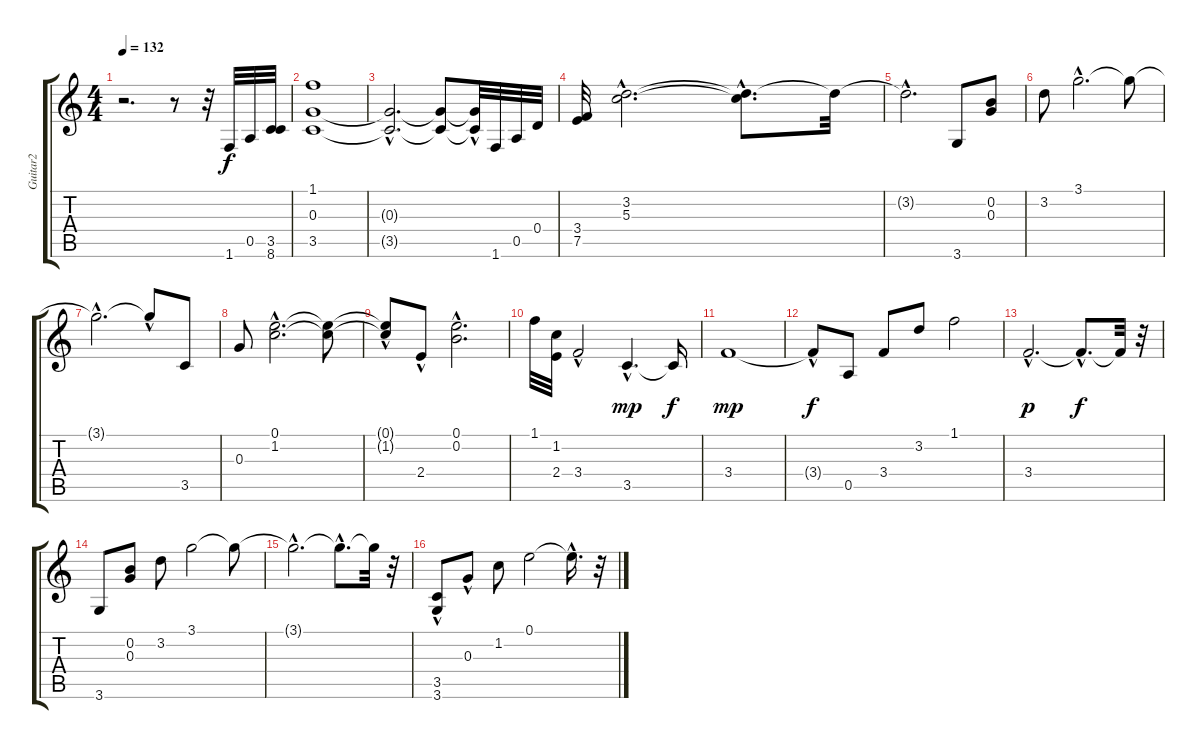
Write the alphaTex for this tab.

\track ("Guitar2" "Guitar2") {instrument distortionguitar}
\staff {score tabs}
\tuning (E4 B3 G3 D3 A2 E2) {hide}
\ts (4 4)
\tempo 132
\clef g2
\ks c
r.2{d dy f instrument distortionguitar} r.8 r.32 1.6.32{volume 8} 0.5.32{volume 7} (3.5 8.6).32{volume 7} |
(1.1 0.3 3.5).1{volume 7} |
(0.3{hac t} 3.5{hac t}).2{d} (0.3{t} 3.5{t}).8 (0.3{t} 3.5{hac t}).32 1.6.32{volume 7} 0.5.32 0.4.32 |
(3.4 7.5).32{volume 7} (3.2{hac} 5.3{hac}).2{d} (3.2{hac t} 5.3{t}).8{d} 3.2{t}.32 |
3.2{hac t}.2{d} 3.6.8{volume 6} (0.2 0.3).8{volume 6} |
3.2.8{volume 6} 3.1{hac}.2{d volume 6} 3.1{t}.8 |
3.1{hac t}.2{d} 3.1{hac t}.8 3.5.8{volume 5} |
0.3.8{volume 6} (0.1{hac} 1.2{hac}).2{d volume 6} (0.1{t} 1.2{t}).8 |
(0.1{hac t} 1.2{hac t}).8 2.4{hac}.8{volume 6} (0.1{hac} 0.2{hac}).2{d volume 7} |
1.1.32{volume 7} (1.2 2.4).32{volume 7} 3.4{hac}.2 3.5{hac}.4{d dy mp volume 7} 3.5{t}.16{dy f} |
3.4.1{dy mp volume 7} |
3.4{hac t}.8{dy f volume 7} 0.5.8{volume 6} 3.4.8{volume 8} 3.2.8{volume 8} 1.1.2{volume 8} |
3.4{hac}.2{d dy p volume 8} 3.4{hac t}.8{d dy f} 3.4{t}.32 r.32 |
3.6.8{volume 8} (0.2 0.3).8{volume 7} 3.2.8{volume 7} 3.1.2{volume 8} 3.1{t}.8 |
3.1{hac t}.2{d} 3.1{hac t}.8{d} 3.1{t}.32 r.32 |
(3.5{hac} 3.6{hac}).8{volume 7} 0.3{hac}.8{volume 7} 1.2.8{volume 7} 0.1.2{volume 7} 0.1{hac t}.16{d} r.32
